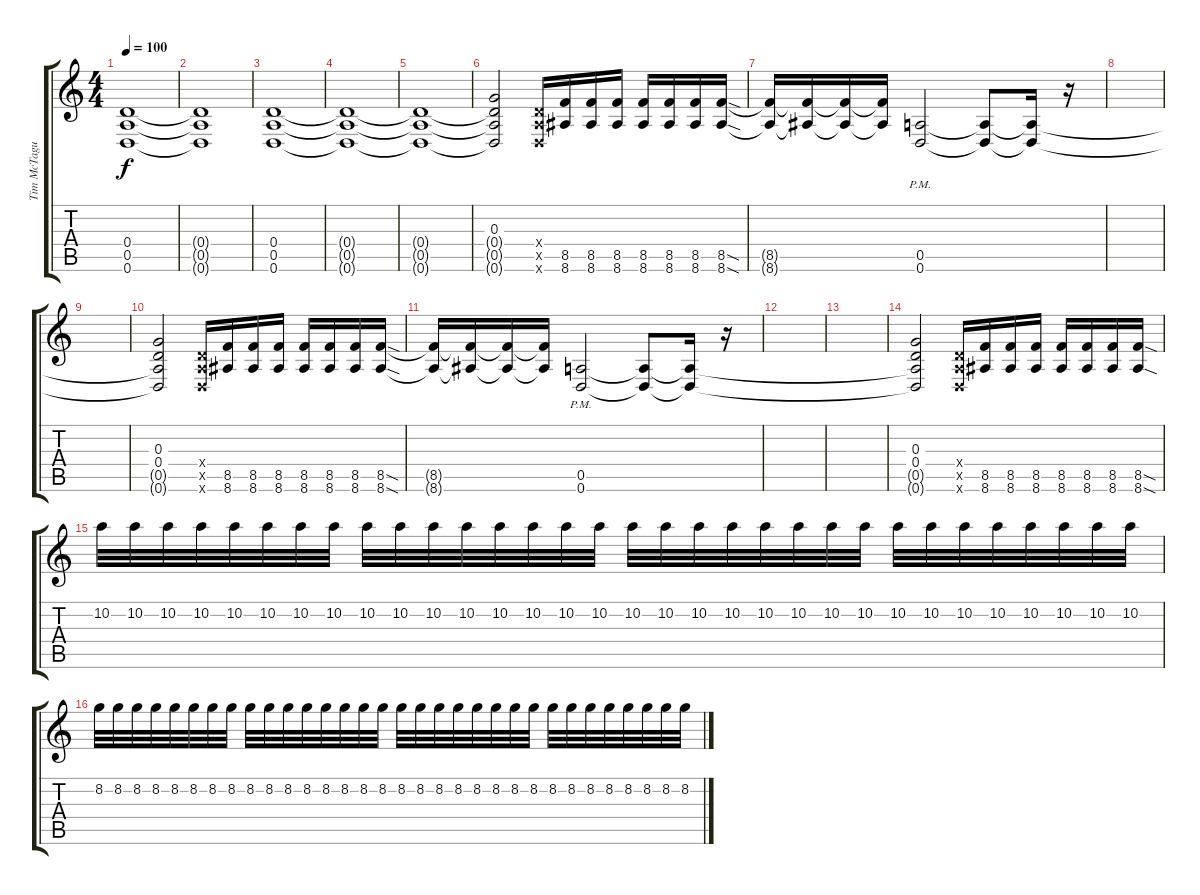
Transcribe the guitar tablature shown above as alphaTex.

\track ("Tim McTague" "Tim McTagu") {instrument distortionguitar}
\staff {score tabs}
\tuning (E4 B3 G3 D3 A2 D2) {hide}
\ts (4 4)
\tempo 100
\clef g2
\ks c
(0.4{t} 0.5{t} 0.6{t}).1{dy f} |
(0.4{t} 0.5{t} 0.6{t}).1 |
(0.4 0.5 0.6).1 |
(0.4{t} 0.5{t} 0.6{t}).1 |
(0.4{t} 0.5{t} 0.6{t}).1 |
(0.3 0.4{t} 0.5{t} 0.6{t}).2 (0.4{x} 0.5{x} 0.6{x}).16 (8.5 8.6).16 (8.5 8.6).16 (8.5 8.6).16 (8.5 8.6).16 (8.5 8.6).16 (8.5 8.6).16 (8.5{sod} 8.6{sod}).16 |
(8.5{t} 8.6{t}).16 (8.5{t} 8.6{t}).16 (8.5{t} 8.6{t}).16 (8.5{t} 8.6{t}).16 (0.5{pm} 0.6{pm}).2 (0.5{t} 0.6{t}).8 (0.5{t} 0.6{t}).16 r.16 |
|
|
(0.3 0.4 0.5{t} 0.6{t}).2 (0.4{x} 0.5{x} 0.6{x}).16 (8.5 8.6).16 (8.5 8.6).16 (8.5 8.6).16 (8.5 8.6).16 (8.5 8.6).16 (8.5 8.6).16 (8.5{sod} 8.6{sod}).16 |
(8.5{t} 8.6{t}).16 (8.5{t} 8.6{t}).16 (8.5{t} 8.6{t}).16 (8.5{t} 8.6{t}).16 (0.5{pm} 0.6{pm}).2 (0.5{t} 0.6{t}).8 (0.5{t} 0.6{t}).16 r.16 |
|
|
(0.3 0.4 0.5{t} 0.6{t}).2 (0.4{x} 0.5{x} 0.6{x}).16 (8.5 8.6).16 (8.5 8.6).16 (8.5 8.6).16 (8.5 8.6).16 (8.5 8.6).16 (8.5 8.6).16 (8.5{sod} 8.6{sod}).16 |
10.2.32 10.2.32 10.2.32 10.2.32 10.2.32 10.2.32 10.2.32 10.2.32 10.2.32 10.2.32 10.2.32 10.2.32 10.2.32 10.2.32 10.2.32 10.2.32 10.2.32 10.2.32 10.2.32 10.2.32 10.2.32 10.2.32 10.2.32 10.2.32 10.2.32 10.2.32 10.2.32 10.2.32 10.2.32 10.2.32 10.2.32 10.2.32 |
8.2.32 8.2.32 8.2.32 8.2.32 8.2.32 8.2.32 8.2.32 8.2.32 8.2.32 8.2.32 8.2.32 8.2.32 8.2.32 8.2.32 8.2.32 8.2.32 8.2.32 8.2.32 8.2.32 8.2.32 8.2.32 8.2.32 8.2.32 8.2.32 8.2.32 8.2.32 8.2.32 8.2.32 8.2.32 8.2.32 8.2.32 8.2.32
